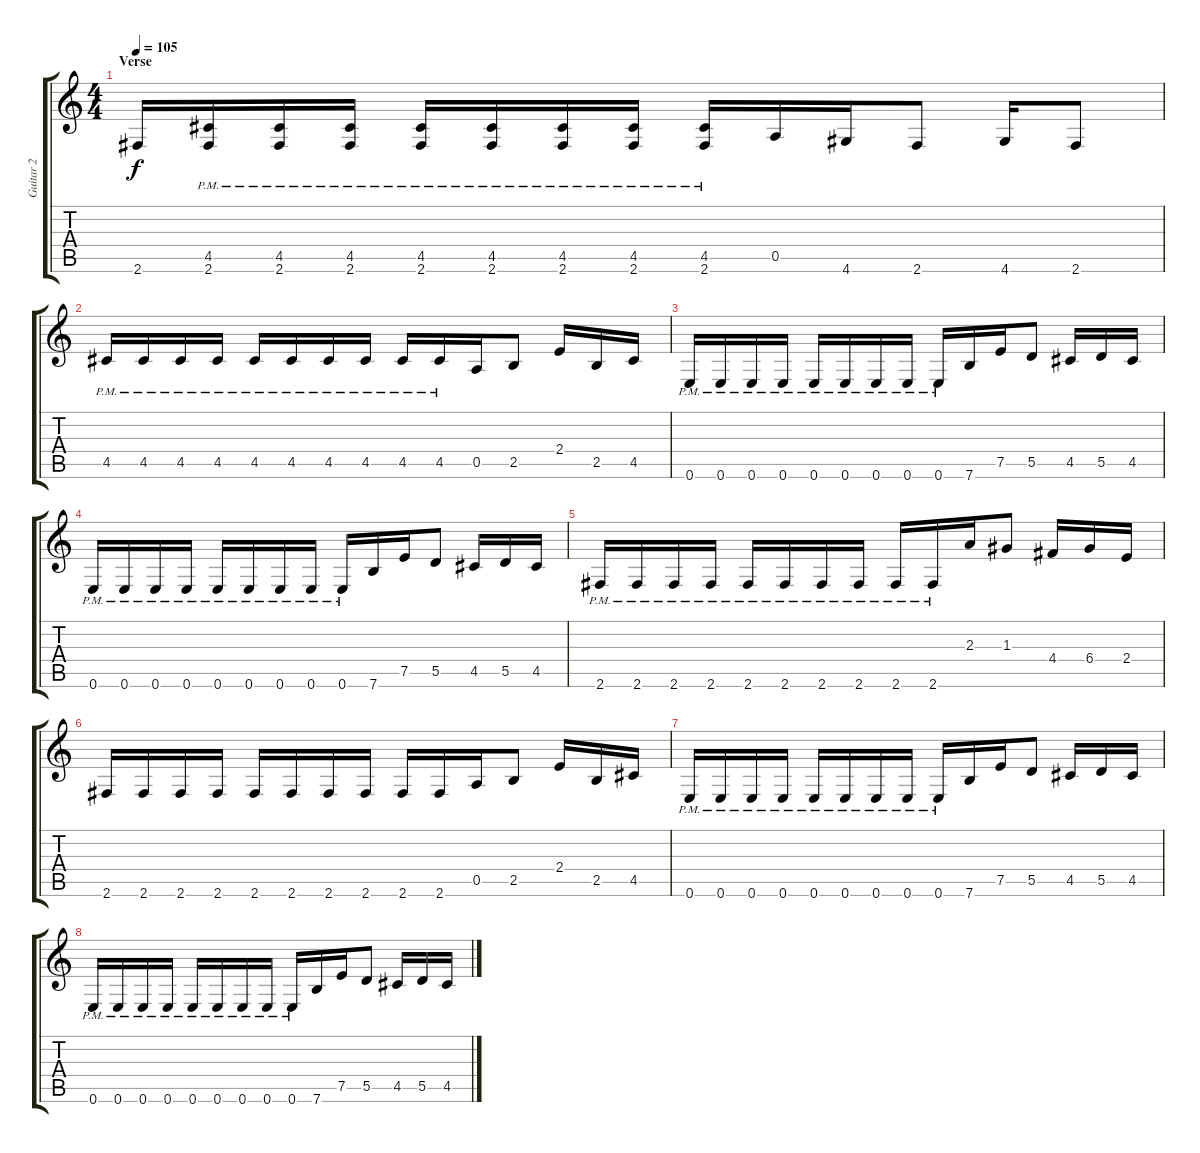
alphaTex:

\track ("Guitar 2" "Guitar 2") {instrument distortionguitar}
\staff {score tabs}
\tuning (E4 B3 G3 D3 A2 E2) {hide}
\ts (4 4)
\section ("" "Verse")
\tempo 105
\clef g2
\ks c
2.6{t}.16{dy f} (4.5{pm} 2.6).16 (4.5{pm} 2.6).16 (4.5{pm} 2.6).16 (4.5{pm} 2.6).16 (4.5{pm} 2.6).16 (4.5{pm} 2.6).16 (4.5{pm} 2.6).16 (4.5{pm} 2.6).16 0.5.16 4.6.16 2.6.8 4.6.16 2.6.8 |
4.5{pm}.16 4.5{pm}.16 4.5{pm}.16 4.5{pm}.16 4.5{pm}.16 4.5{pm}.16 4.5{pm}.16 4.5{pm}.16 4.5{pm}.16 4.5{pm}.16 0.5.16 2.5.8 2.4.16 2.5.16 4.5.16 |
0.6{pm}.16 0.6{pm}.16 0.6{pm}.16 0.6{pm}.16 0.6{pm}.16 0.6{pm}.16 0.6{pm}.16 0.6{pm}.16 0.6{pm}.16 7.6.16 7.5.16 5.5.8 4.5.16 5.5.16 4.5.16 |
0.6{pm}.16 0.6{pm}.16 0.6{pm}.16 0.6{pm}.16 0.6{pm}.16 0.6{pm}.16 0.6{pm}.16 0.6{pm}.16 0.6{pm}.16 7.6.16 7.5.16 5.5.8 4.5.16 5.5.16 4.5.16 |
2.6{pm}.16 2.6{pm}.16 2.6{pm}.16 2.6{pm}.16 2.6{pm}.16 2.6{pm}.16 2.6{pm}.16 2.6{pm}.16 2.6{pm}.16 2.6{pm}.16 2.3.16 1.3.8 4.4.16 6.4.16 2.4.16 |
2.6.16 2.6.16 2.6.16 2.6.16 2.6.16 2.6.16 2.6.16 2.6.16 2.6.16 2.6.16 0.5.16 2.5.8 2.4.16 2.5.16 4.5.16 |
0.6{pm}.16 0.6{pm}.16 0.6{pm}.16 0.6{pm}.16 0.6{pm}.16 0.6{pm}.16 0.6{pm}.16 0.6{pm}.16 0.6{pm}.16 7.6.16 7.5.16 5.5.8 4.5.16 5.5.16 4.5.16 |
0.6{pm}.16 0.6{pm}.16 0.6{pm}.16 0.6{pm}.16 0.6{pm}.16 0.6{pm}.16 0.6{pm}.16 0.6{pm}.16 0.6{pm}.16 7.6.16 7.5.16 5.5.8 4.5.16 5.5.16 4.5.16
